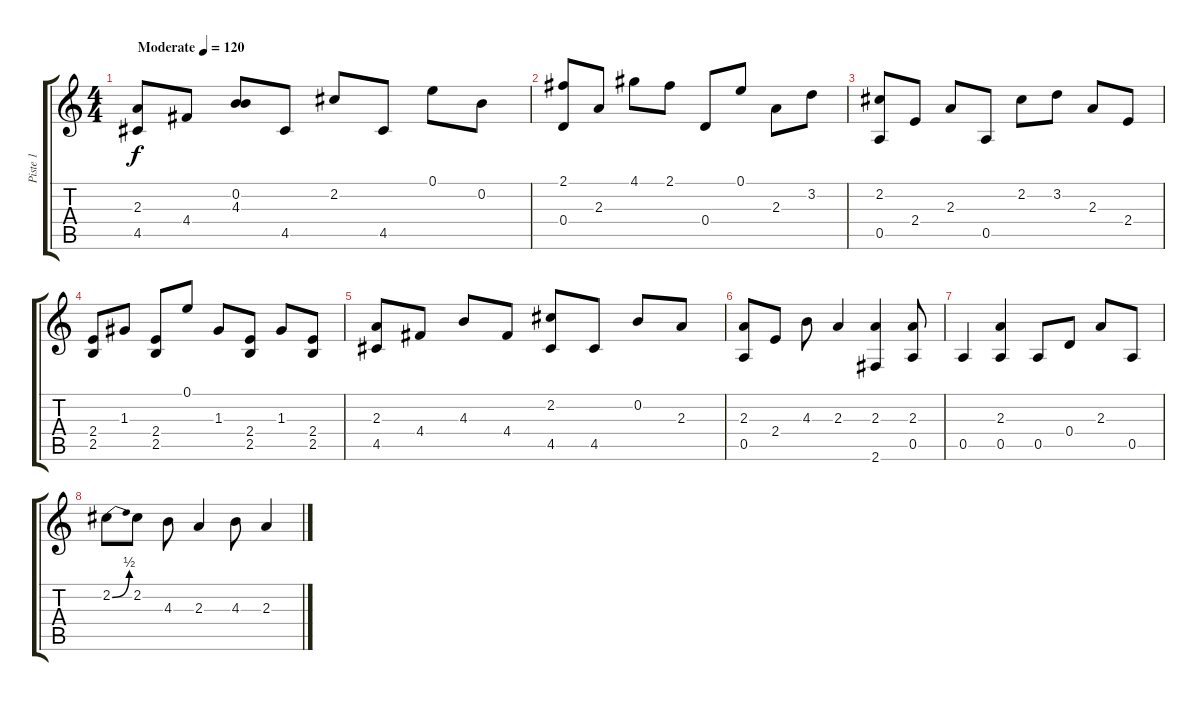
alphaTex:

\track ("Piste 1" "Piste 1") {instrument distortionguitar}
\staff {score tabs}
\tuning (E4 B3 G3 D3 A2 E2) {hide}
\ts (4 4)
\tempo (120 "Moderate")
\clef g2
\ks c
(2.3 4.5).8{dy f instrument distortionguitar} 4.4.8 (0.2 4.3).8 4.5.8 2.2.8 4.5.8 0.1.8 0.2.8 |
(2.1 0.4).8 2.3.8 4.1.8 2.1.8 0.4.8 0.1.8 2.3.8 3.2.8 |
(2.2 0.5).8 2.4.8 2.3.8 0.5.8 2.2.8 3.2.8 2.3.8 2.4.8 |
(2.4 2.5).8 1.3.8 (2.4 2.5).8 0.1.8 1.3.8 (2.4 2.5).8 1.3.8 (2.4 2.5).8 |
(2.3 4.5).8 4.4.8 4.3.8 4.4.8 (2.2 4.5).8 4.5.8 0.2.8 2.3.8 |
(2.3 0.5).8 2.4.8 4.3.8 2.3.4 (2.3 2.6).4 (2.3 0.5).8 |
0.5.4 (2.3 0.5).4 0.5.8 0.4.8 2.3.8 0.5.8 |
2.2{be (bend 0 0 60 2)}.8 2.2.8 4.3.8 2.3.4 4.3.8 2.3.4
